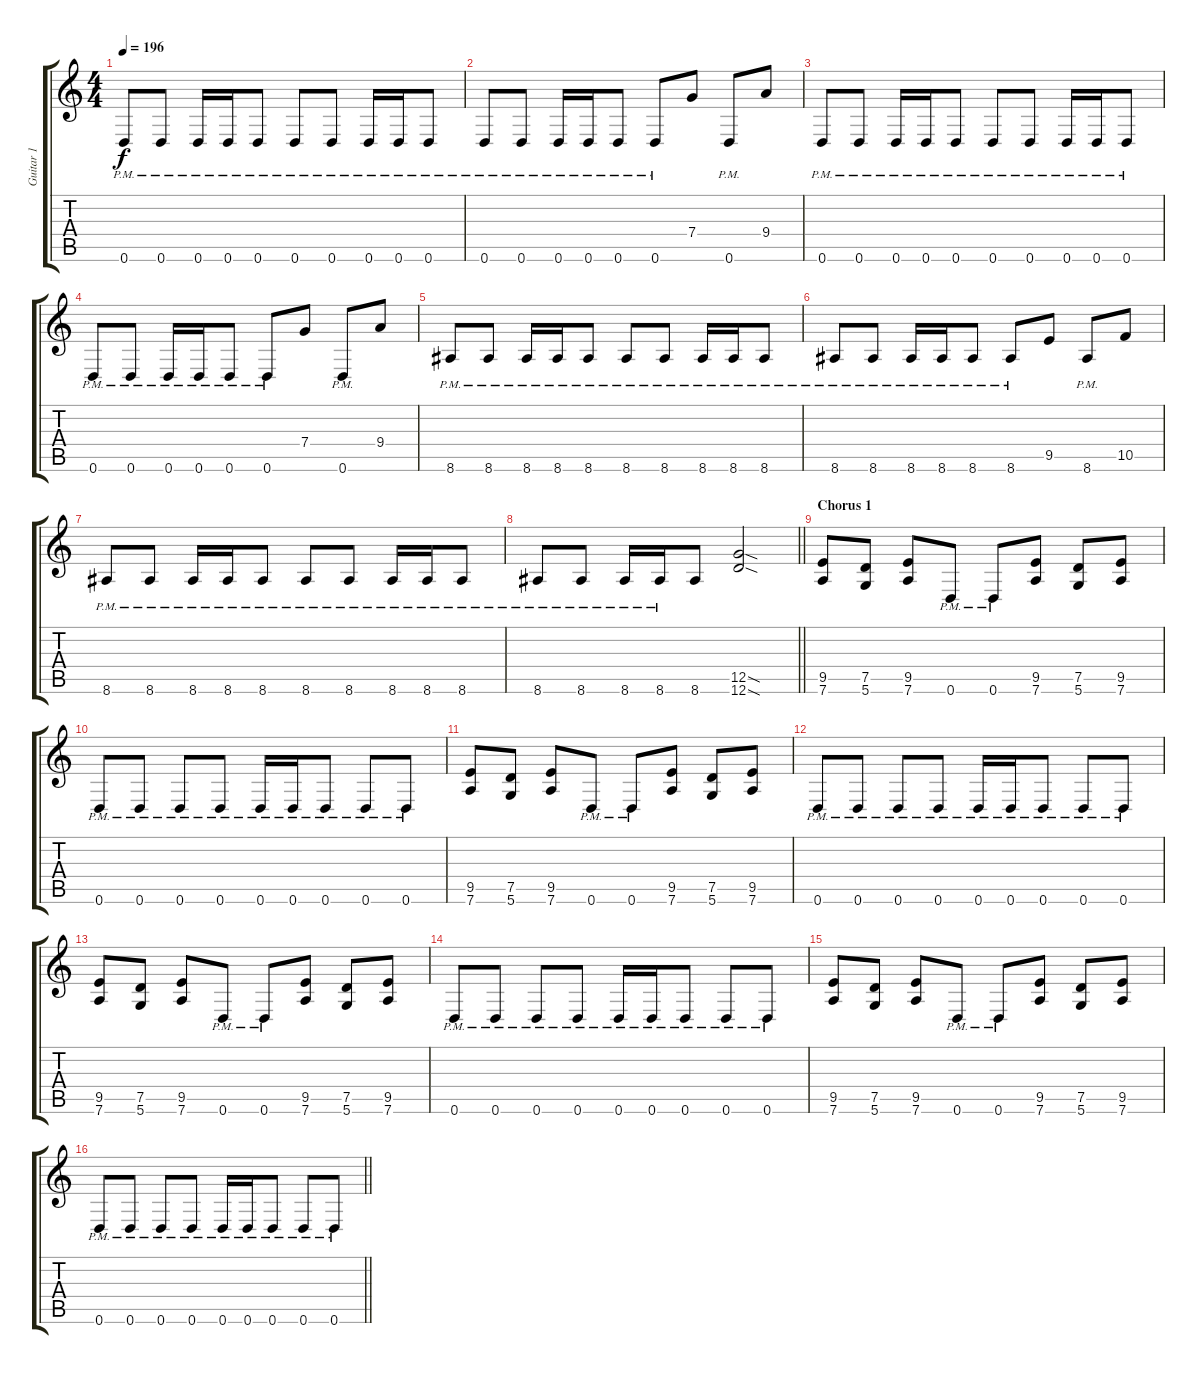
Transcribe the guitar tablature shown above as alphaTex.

\track ("Guitar 1" "Guitar 1") {instrument distortionguitar}
\staff {score tabs}
\tuning (D4 A3 F3 C3 G2 D2) {hide}
\ts (4 4)
\tempo 196
\clef g2
\ks c
0.6{pm}.8{dy f} 0.6{pm}.8 0.6{pm}.16 0.6{pm}.16 0.6{pm}.8 0.6{pm}.8 0.6{pm}.8 0.6{pm}.16 0.6{pm}.16 0.6{pm}.8 |
0.6{pm}.8 0.6{pm}.8 0.6{pm}.16 0.6{pm}.16 0.6{pm}.8 0.6{pm}.8 7.4.8 0.6{pm}.8 9.4.8 |
0.6{pm}.8 0.6{pm}.8 0.6{pm}.16 0.6{pm}.16 0.6{pm}.8 0.6{pm}.8 0.6{pm}.8 0.6{pm}.16 0.6{pm}.16 0.6{pm}.8 |
0.6{pm}.8 0.6{pm}.8 0.6{pm}.16 0.6{pm}.16 0.6{pm}.8 0.6{pm}.8 7.4.8 0.6{pm}.8 9.4.8 |
8.6{pm}.8 8.6{pm}.8 8.6{pm}.16 8.6{pm}.16 8.6{pm}.8 8.6{pm}.8 8.6{pm}.8 8.6{pm}.16 8.6{pm}.16 8.6{pm}.8 |
8.6{pm}.8 8.6{pm}.8 8.6{pm}.16 8.6{pm}.16 8.6{pm}.8 8.6{pm}.8 9.5.8 8.6{pm}.8 10.5.8 |
8.6{pm}.8 8.6{pm}.8 8.6{pm}.16 8.6{pm}.16 8.6{pm}.8 8.6{pm}.8 8.6{pm}.8 8.6{pm}.16 8.6{pm}.16 8.6{pm}.8 |
\barLineRight lightlight
8.6{pm}.8 8.6{pm}.8 8.6{pm}.16 8.6{pm}.16 8.6.8 (12.5{sod} 12.6{sod}).2 |
\section ("" "Chorus 1")
(9.5 7.6).8 (7.5 5.6).8 (9.5 7.6).8 0.6{pm}.8 0.6{pm}.8 (9.5 7.6).8 (7.5 5.6).8 (9.5 7.6).8 |
0.6{pm}.8 0.6{pm}.8 0.6{pm}.8 0.6{pm}.8 0.6{pm}.16 0.6{pm}.16 0.6{pm}.8 0.6{pm}.8 0.6{pm}.8 |
(9.5 7.6).8 (7.5 5.6).8 (9.5 7.6).8 0.6{pm}.8 0.6{pm}.8 (9.5 7.6).8 (7.5 5.6).8 (9.5 7.6).8 |
0.6{pm}.8 0.6{pm}.8 0.6{pm}.8 0.6{pm}.8 0.6{pm}.16 0.6{pm}.16 0.6{pm}.8 0.6{pm}.8 0.6{pm}.8 |
(9.5 7.6).8 (7.5 5.6).8 (9.5 7.6).8 0.6{pm}.8 0.6{pm}.8 (9.5 7.6).8 (7.5 5.6).8 (9.5 7.6).8 |
0.6{pm}.8 0.6{pm}.8 0.6{pm}.8 0.6{pm}.8 0.6{pm}.16 0.6{pm}.16 0.6{pm}.8 0.6{pm}.8 0.6{pm}.8 |
(9.5 7.6).8 (7.5 5.6).8 (9.5 7.6).8 0.6{pm}.8 0.6{pm}.8 (9.5 7.6).8 (7.5 5.6).8 (9.5 7.6).8 |
\barLineRight lightlight
0.6{pm}.8 0.6{pm}.8 0.6{pm}.8 0.6{pm}.8 0.6{pm}.16 0.6{pm}.16 0.6{pm}.8 0.6{pm}.8 0.6{pm}.8
